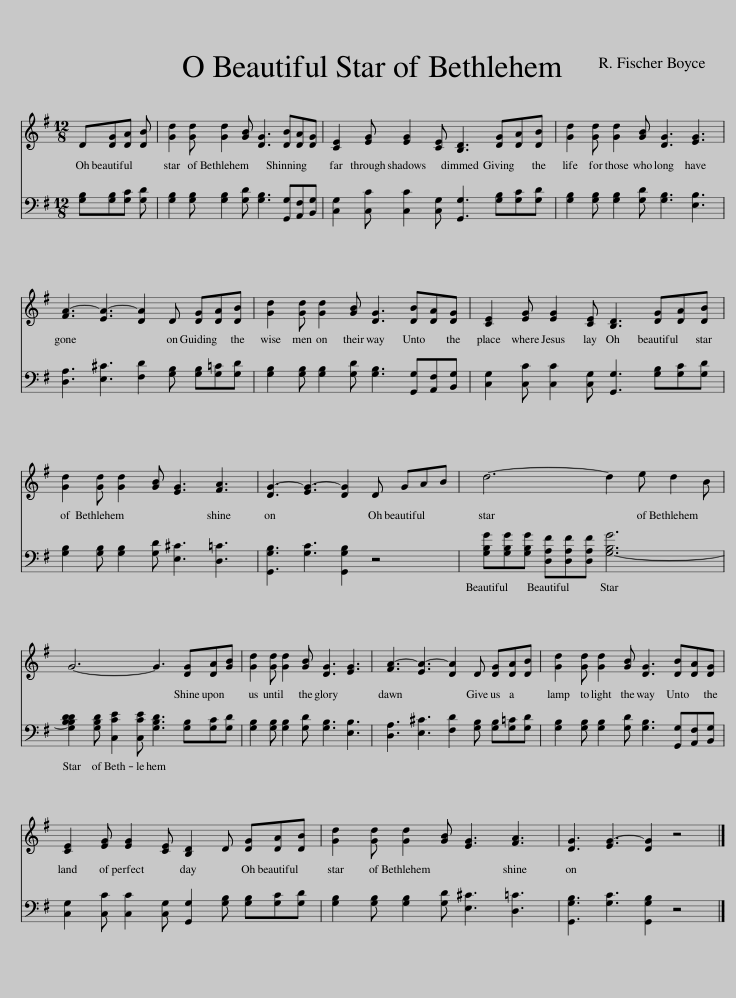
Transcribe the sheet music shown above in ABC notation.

X:1
%%score { 1 | 2 }
L:1/8
M:12/8
I:linebreak $
K:G
V:1 treble
V:2 bass
V:1
 D[DG][DA] [DB] | [Gd]2 [Gd] [Gd]2 [GB] [DG]3 [DB][DA][DG] | [CE]2 [EG] [EG]2 [CE] [B,D]3 [DG][DA][DB] | [Gd]2 [Gd] [Gd]2 [GB] [DG]3 [EG]3 |$ [FA-]3 [EA-]3 [DA]2 D [DG][DA][DB] | %5
 [Gd]2 [Gd] [Gd]2 [GB] [DG]3 [DB][DA][DG] | [CE]2 [EG] [EG]2 [CE] [B,D]3 [DG][DA][DB] |$ [Gd]2 [Gd] [Gd]2 [GB] [EG]3 [FA]3 | [DG-]3 [EG-]3 [DG]2 D GAB | d6- d2 e d2 B |$ %10
 G6- G3 [DG][DA][GB] | [Gd]2 [Gd] [Gd]2 [GB] [DG]3 [EG]3 | [FA-]3 [EA-]3 [DA]2 D [DG][DA][DB] | [Gd]2 [Gd] [Gd]2 [GB] [DG]3 [DB][DA][DG] |$ [CE]2 [EG] [EG]2 [CE] [B,D]2 D [DG][DA][DB] | %15
 [Gd]2 [Gd] [Gd]2 [GB] [EG]3 [FA]3 | [DG]3 [EG-]3 [DG]2 z4 |] %17
V:2
 [G,B,][G,B,][G,C] [G,D] | [G,B,]2 [G,B,] [G,B,]2 [G,D] [G,B,]3 [G,,G,][A,,F,][B,,G,] | [C,G,]2 [C,C] [C,C]2 [C,G,] [G,,G,]3 [G,B,][G,C][G,D] | [G,B,]2 [G,B,] [G,B,]2 [G,D] [G,B,]3 [E,B,]3 |$ [D,A,]3 [E,^C]3 [F,D]2 [G,B,] [G,B,][G,=C][G,D] | %5
 [G,B,]2 [G,B,] [G,B,]2 [G,D] [G,B,]3 [G,,G,][A,,F,][B,,G,] | [C,G,]2 [C,C] [C,C]2 [C,G,] [G,,G,]3 [G,B,][G,C][G,D] |$ [G,B,]2 [G,B,] [G,B,]2 [G,D] [E,^C]3 [D,=C]3 | [G,,G,B,]3 [G,C]3 [G,,G,B,]2 z4 | [G,B,G][G,B,G][G,B,G] [D,A,F][D,A,F][D,A,F] [G,-B,G]6 |$ %10
 [G,B,B,DD]2 [G,B,D] [C,CE]2 [C,CE] [G,B,D]3 [G,B,][G,C][G,D] | [G,B,]2 [G,B,] [G,B,]2 [G,D] [G,B,]3 [E,B,]3 | [D,A,]3 [E,^C]3 [F,D]2 [G,B,] [G,B,][G,=C][G,D] | [G,B,]2 [G,B,] [G,B,]2 [G,D] [G,B,]3 [G,,G,][A,,F,][B,,G,] |$ [C,G,]2 [C,C] [C,C]2 [C,G,] [G,,G,]2 [G,B,] [G,B,][G,C][G,D] | %15
 [G,B,]2 [G,B,] [G,B,]2 [G,D] [E,^C]3 [D,=C]3 | [G,,G,B,]3 [G,C]3 [G,,G,B,]2 z4 |] %17
